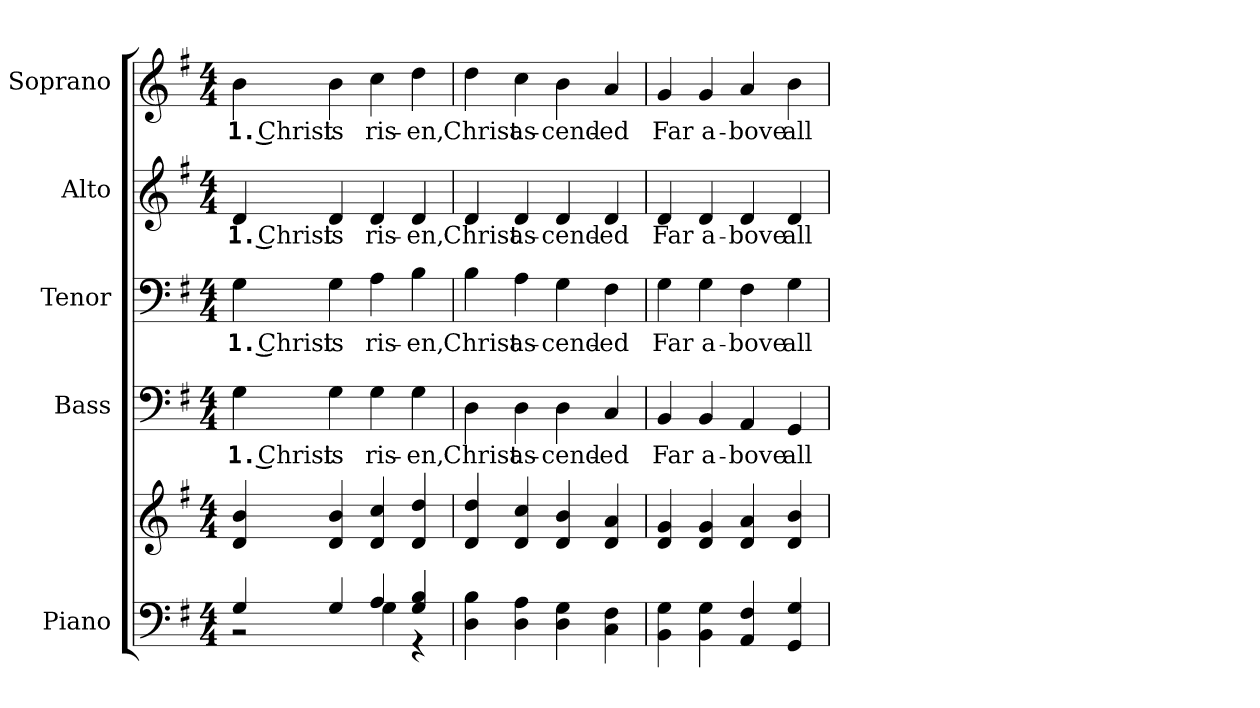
**kern	**kern	**kern	**text	**kern	**text	**kern	**text	**kern	**text
*part5	*part5	*part4	*part4	*part3	*part3	*part2	*part2	*part1	*part1
*staff6	*staff5	*staff4	*staff4	*staff3	*staff3	*staff2	*staff2	*staff1	*staff1
*I"Piano	*	*I"Bass	*	*I"Tenor	*	*I"Alto	*	*I"Soprano	*
*I'Pno.	*	*I'B.	*	*I'T.	*	*I'A.	*	*I'S.	*
!!LO:PB:g=z
*clefF4	*clefG2	*clefF4	*	*clefF4	*	*clefG2	*	*clefG2	*
*k[f#]	*k[f#]	*k[f#]	*	*k[f#]	*	*k[f#]	*	*k[f#]	*
*G:	*G:	*G:	*	*G:	*	*G:	*	*G:	*
*M4/4	*M4/4	*M4/4	*	*M4/4	*	*M4/4	*	*M4/4	*
*MM140	*MM140	*MM140	*	*MM140	*	*MM140	*	*MM140	*
=1	=1	=1	=1	=1	=1	=1	=1	=1	=1
*^	*	*	*	*	*	*	*	*	*
!	!	!	!	!LO:LY:b:color=#000000	!	!	!	!	!	!
!	!	!	!	!	!	!LO:LY:b:color=#000000	!	!	!	!
!	!	!	!	!	!	!	!	!LO:LY:b:color=#000000	!	!
!	!	!	!	!	!	!	!	!	!	!LO:LY:b:color=#000000
4Gi/	2r	4di/ 4bi	4Gi\	1. Christ	4Gi\	1. Christ	4di/	1. Christ	4bi\	1. Christ
!	!	!	!	!LO:LY:b:color=#000000	!	!	!	!	!	!
!	!	!	!	!	!	!LO:LY:b:color=#000000	!	!	!	!
!	!	!	!	!	!	!	!	!LO:LY:b:color=#000000	!	!
!	!	!	!	!	!	!	!	!	!	!LO:LY:b:color=#000000
4Gi/	.	4di/ 4bi	4Gi\	is	4Gi\	is	4di/	is	4bi\	is
!	!	!	!	!LO:LY:b:color=#000000	!	!	!	!	!	!
!	!	!	!	!	!	!LO:LY:b:color=#000000	!	!	!	!
!	!	!	!	!	!	!	!	!LO:LY:b:color=#000000	!	!
!	!	!	!	!	!	!	!	!	!	!LO:LY:b:color=#000000
4Ai/	4Gi\	4di/ 4cci	4Gi\	ris-	4Ai\	ris-	4di/	ris-	4cci\	ris-
!	!	!	!	!LO:LY:b:color=#000000	!	!	!	!	!	!
!	!	!	!	!	!	!LO:LY:b:color=#000000	!	!	!	!
!	!	!	!	!	!	!	!	!LO:LY:b:color=#000000	!	!
!	!	!	!	!	!	!	!	!	!	!LO:LY:b:color=#000000
4Gi/ 4Bi	4r	4di/ 4ddi	4Gi\	-en,	4Bi\	-en,	4di/	-en,	4ddi\	-en,
*v	*v	*	*	*	*	*	*	*	*	*
=2	=2	=2	=2	=2	=2	=2	=2	=2	=2
*^	*	*	*	*	*	*	*	*	*
!	!	!	!	!LO:LY:b:color=#000000	!	!	!	!	!	!
*v	*v	*	*	*	*	*	*	*	*	*
*^	*	*	*	*	*	*	*	*	*
!	!	!	!	!	!	!LO:LY:b:color=#000000	!	!	!	!
*v	*v	*	*	*	*	*	*	*	*	*
*^	*	*	*	*	*	*	*	*	*
!	!	!	!	!	!	!	!	!LO:LY:b:color=#000000	!	!
*v	*v	*	*	*	*	*	*	*	*	*
*^	*	*	*	*	*	*	*	*	*
!	!	!	!	!	!	!	!	!	!	!LO:LY:b:color=#000000
*v	*v	*	*	*	*	*	*	*	*	*
4Di\ 4Bi	4di/ 4ddi	4Di\	Christ	4Bi\	Christ	4di/	Christ	4ddi\	Christ
!	!	!	!LO:LY:b:color=#000000	!	!	!	!	!	!
!	!	!	!	!	!LO:LY:b:color=#000000	!	!	!	!
!	!	!	!	!	!	!	!LO:LY:b:color=#000000	!	!
!	!	!	!	!	!	!	!	!	!LO:LY:b:color=#000000
4Di\ 4Ai	4di/ 4cci	4Di\	as-	4Ai\	as-	4di/	as-	4cci\	as-
!	!	!	!LO:LY:b:color=#000000	!	!	!	!	!	!
!	!	!	!	!	!LO:LY:b:color=#000000	!	!	!	!
!	!	!	!	!	!	!	!LO:LY:b:color=#000000	!	!
!	!	!	!	!	!	!	!	!	!LO:LY:b:color=#000000
4Di\ 4Gi	4di/ 4bi	4Di\	-cend-	4Gi\	-cend-	4di/	-cend-	4bi\	-cend-
!	!	!	!LO:LY:b:color=#000000	!	!	!	!	!	!
!	!	!	!	!	!LO:LY:b:color=#000000	!	!	!	!
!	!	!	!	!	!	!	!LO:LY:b:color=#000000	!	!
!	!	!	!	!	!	!	!	!	!LO:LY:b:color=#000000
4Ci\ 4F#i	4di/ 4ai	4Ci/	-ed	4F#i\	-ed	4di/	-ed	4ai/	-ed
!!LO:PB:g=z
=3	=3	=3	=3	=3	=3	=3	=3	=3	=3
!	!	!	!LO:LY:b:color=#000000	!	!	!	!	!	!
!	!	!	!	!	!LO:LY:b:color=#000000	!	!	!	!
!	!	!	!	!	!	!	!LO:LY:b:color=#000000	!	!
!	!	!	!	!	!	!	!	!	!LO:LY:b:color=#000000
4BBi\ 4Gi	4di/ 4gi	4BBi/	Far	4Gi\	Far	4di/	Far	4gi/	Far
!	!	!	!LO:LY:b:color=#000000	!	!	!	!	!	!
!	!	!	!	!	!LO:LY:b:color=#000000	!	!	!	!
!	!	!	!	!	!	!	!LO:LY:b:color=#000000	!	!
!	!	!	!	!	!	!	!	!	!LO:LY:b:color=#000000
4BBi\ 4Gi	4di/ 4gi	4BBi/	a-	4Gi\	a-	4di/	a-	4gi/	a-
!	!	!	!LO:LY:b:color=#000000	!	!	!	!	!	!
!	!	!	!	!	!LO:LY:b:color=#000000	!	!	!	!
!	!	!	!	!	!	!	!LO:LY:b:color=#000000	!	!
!	!	!	!	!	!	!	!	!	!LO:LY:b:color=#000000
4AAi/ 4F#i	4di/ 4ai	4AAi/	-bove	4F#i\	-bove	4di/	-bove	4ai/	-bove
!	!	!	!LO:LY:b:color=#000000	!	!	!	!	!	!
!	!	!	!	!	!LO:LY:b:color=#000000	!	!	!	!
!	!	!	!	!	!	!	!LO:LY:b:color=#000000	!	!
!	!	!	!	!	!	!	!	!	!LO:LY:b:color=#000000
4GGi/ 4Gi	4di/ 4bi	4GGi/	all	4Gi\	all	4di/	all	4bi\	all
=	=	=	=	=	=	=	=	=	=
*-	*-	*-	*-	*-	*-	*-	*-	*-	*-
